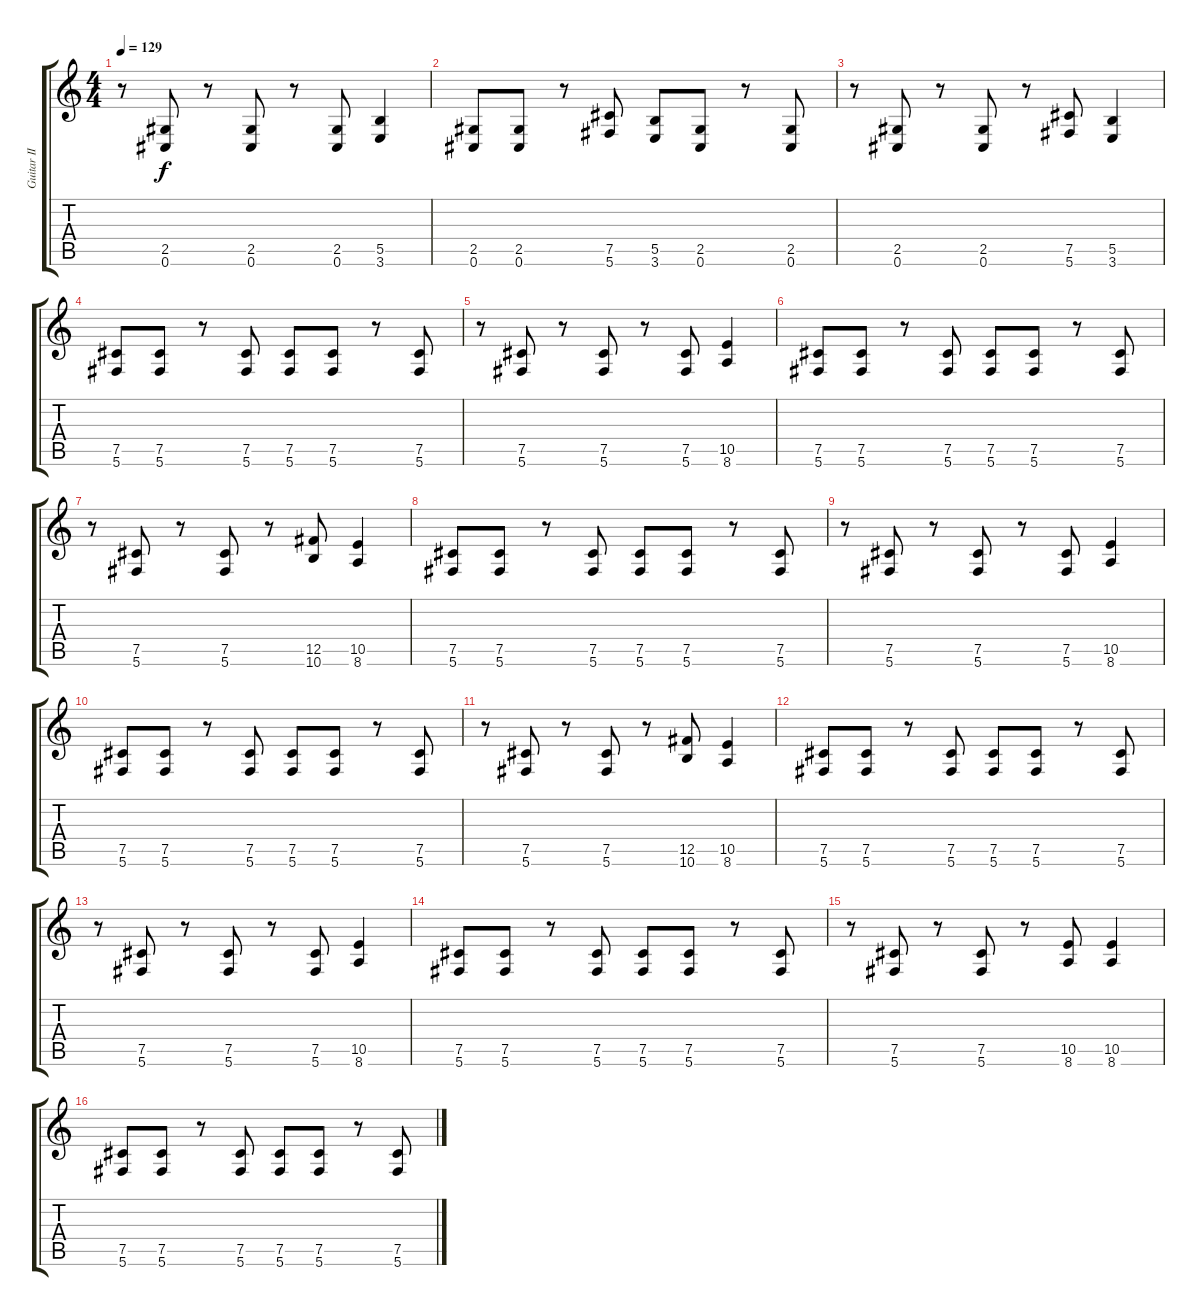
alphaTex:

\track ("Guitar II" "Guitar II") {instrument distortionguitar}
\staff {score tabs}
\tuning (Db4 Ab3 E3 B2 Gb2 Db2) {hide}
\ts (4 4)
\tempo 129
\clef g2
\ks c
r.8{dy f} (2.5 0.6).8 r.8 (2.5 0.6).8 r.8 (2.5 0.6).8 (5.5 3.6).4 |
(2.5 0.6).8 (2.5 0.6).8 r.8 (7.5 5.6).8 (5.5 3.6).8 (2.5 0.6).8 r.8 (2.5 0.6).8 |
r.8 (2.5 0.6).8 r.8 (2.5 0.6).8 r.8 (7.5 5.6).8 (5.5 3.6).4 |
(7.5 5.6).8 (7.5 5.6).8 r.8 (7.5 5.6).8 (7.5 5.6).8 (7.5 5.6).8 r.8 (7.5 5.6).8 |
r.8 (7.5 5.6).8 r.8 (7.5 5.6).8 r.8 (7.5 5.6).8 (10.5 8.6).4 |
(7.5 5.6).8 (7.5 5.6).8 r.8 (7.5 5.6).8 (7.5 5.6).8 (7.5 5.6).8 r.8 (7.5 5.6).8 |
r.8 (7.5 5.6).8 r.8 (7.5 5.6).8 r.8 (12.5 10.6).8 (10.5 8.6).4 |
(7.5 5.6).8 (7.5 5.6).8 r.8 (7.5 5.6).8 (7.5 5.6).8 (7.5 5.6).8 r.8 (7.5 5.6).8 |
r.8 (7.5 5.6).8 r.8 (7.5 5.6).8 r.8 (7.5 5.6).8 (10.5 8.6).4 |
(7.5 5.6).8 (7.5 5.6).8 r.8 (7.5 5.6).8 (7.5 5.6).8 (7.5 5.6).8 r.8 (7.5 5.6).8 |
r.8 (7.5 5.6).8 r.8 (7.5 5.6).8 r.8 (12.5 10.6).8 (10.5 8.6).4 |
(7.5 5.6).8 (7.5 5.6).8 r.8 (7.5 5.6).8 (7.5 5.6).8 (7.5 5.6).8 r.8 (7.5 5.6).8 |
r.8 (7.5 5.6).8 r.8 (7.5 5.6).8 r.8 (7.5 5.6).8 (10.5 8.6).4 |
(7.5 5.6).8 (7.5 5.6).8 r.8 (7.5 5.6).8 (7.5 5.6).8 (7.5 5.6).8 r.8 (7.5 5.6).8 |
r.8 (7.5 5.6).8 r.8 (7.5 5.6).8 r.8 (10.5 8.6).8 (10.5 8.6).4 |
(7.5 5.6).8 (7.5 5.6).8 r.8 (7.5 5.6).8 (7.5 5.6).8 (7.5 5.6).8 r.8 (7.5 5.6).8
